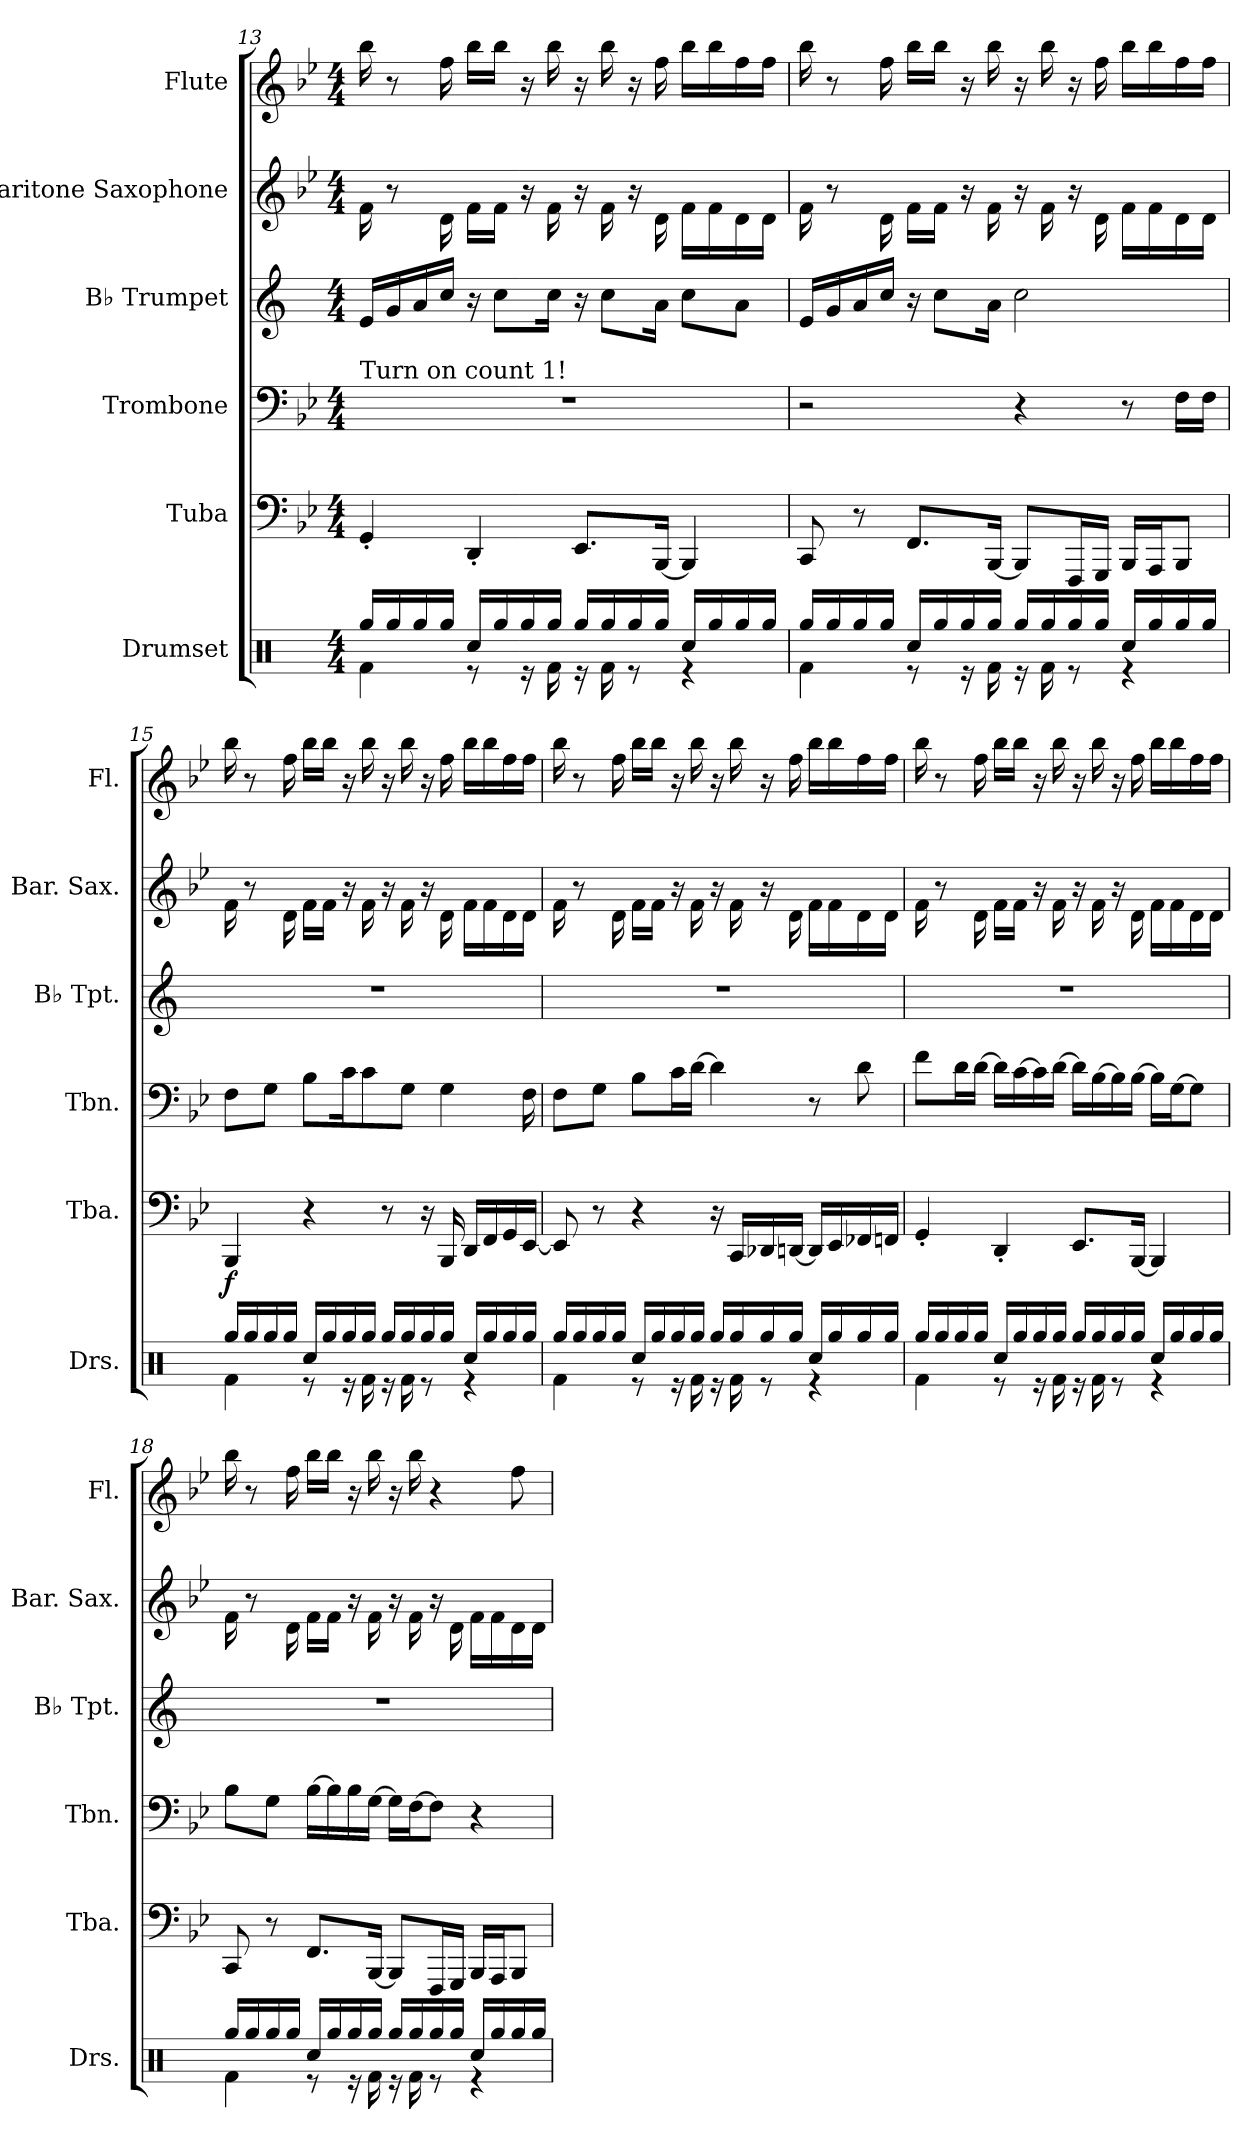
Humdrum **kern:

**kern	**kern	**dynam	**kern	**kern	**kern	**kern
*part6	*part5	*part5	*part4	*part3	*part2	*part1
*staff6	*staff5	*staff5	*staff4	*staff3	*staff2	*staff1
*I"Drumset	*I"Tuba	*	*I"Trombone	*I"B♭ Trumpet	*I"Baritone Saxophone	*I"Flute
*I'Drs.	*I'Tba.	*	*I'Tbn.	*I'B♭ Tpt.	*I'Bar. Sax.	*I'Fl.
!!LO:LB:g=z
*clefX	*clefF4	*	*clefF4	*clefG2	*clefG2	*clefG2
*	*	*	*	*ITrd1c2	*ITrd12c21	*ITrd14c24
*k[]	*k[b-e-]	*	*k[b-e-]	*k[b-e-]	*k[b-e-]	*k[b-e-]
*M4/4	*M4/4	*	*M4/4	*M4/4	*M4/4	*M4/4
=13	=13	=13	=13	=13	=13	=13
*^	*	*	*	*	*	*
!	!	!	!	!LO:TX:a:t=Turn on count 1!	!	!	!
16Rgg/LL	4Rf\	4GG'/	.	1r	16d/LL	16F\	16B-\
16Rgg/	.	.	.	.	16f/	8r	8r
16Rgg/	.	.	.	.	16g/	.	.
16Rgg/JJ	.	.	.	.	16b-/JJ	16D\	16F\
16Rcc/LL	8r	4DD'/	.	.	16r	16F\LL	16B-\LL
16Rgg/	.	.	.	.	8b-\L	16F\JJ	16B-\JJ
16Rgg/	16r	.	.	.	.	16r	16r
16Rgg/JJ	16Rf\	.	.	.	16b-\Jk	16F\	16B-\
16Rgg/LL	16r	8.EE-/L	.	.	16r	16r	16r
16Rgg/	16Rf\	.	.	.	8b-\L	16F\	16B-\
16Rgg/	8r	.	.	.	.	16r	16r
16Rgg/JJ	.	[16BBB-/Jk	.	.	16g\Jk	16D\	16F\
16Rcc/LL	4r	4BBB-/]	.	.	8b-\L	16F\LL	16B-\LL
16Rgg/	.	.	.	.	.	16F\	16B-\
16Rgg/	.	.	.	.	8g\J	16D\	16F\
16Rgg/JJ	.	.	.	.	.	16D\JJ	16F\JJ
=14	=14	=14	=14	=14	=14	=14	=14
16Rgg/LL	4Rf\	8CC/	.	2r	16d/LL	16F\	16B-\
16Rgg/	.	.	.	.	16f/	8r	8r
16Rgg/	.	8r	.	.	16g/	.	.
16Rgg/JJ	.	.	.	.	16b-/JJ	16D\	16F\
16Rcc/LL	8r	8.FF/L	.	.	16r	16F\LL	16B-\LL
16Rgg/	.	.	.	.	8b-\L	16F\JJ	16B-\JJ
16Rgg/	16r	.	.	.	.	16r	16r
16Rgg/JJ	16Rf\	[16BBB-/Jk	.	.	16g\Jk	16F\	16B-\
16Rgg/LL	16r	8BBB-/L]	.	4r	2b-\	16r	16r
16Rgg/	16Rf\	.	.	.	.	16F\	16B-\
16Rgg/	8r	16FFF/L	.	.	.	16r	16r
16Rgg/JJ	.	16GGG/JJ	.	.	.	16D\	16F\
16Rcc/LL	4r	16BBB-/LL	.	8r	.	16F\LL	16B-\LL
16Rgg/	.	16AAA/J	.	.	.	16F\	16B-\
16Rgg/	.	8BBB-/J	.	16F\LL	.	16D\	16F\
16Rgg/JJ	.	.	.	16F\JJ	.	16D\JJ	16F\JJ
!!LO:PB:g=z
=15	=15	=15	=15	=15	=15	=15	=15
!	!	!	!LO:DY:b	!	!	!	!
16Rgg/LL	4Rf\	4BBB-/	f	8F\L	1r	16F\	16B-\
16Rgg/	.	.	.	.	.	8r	8r
16Rgg/	.	.	.	8G\J	.	.	.
16Rgg/JJ	.	.	.	.	.	16D\	16F\
16Rcc/LL	8r	4r	.	8B-\L	.	16F\LL	16B-\LL
16Rgg/	.	.	.	.	.	16F\JJ	16B-\JJ
16Rgg/	16r	.	.	16c\K	.	16r	16r
16Rgg/JJ	16Rf\	.	.	8c\	.	16F\	16B-\
16Rgg/LL	16r	8r	.	.	.	16r	16r
16Rgg/	16Rf\	.	.	8G\J	.	16F\	16B-\
16Rgg/	8r	16r	.	.	.	16r	16r
16Rgg/JJ	.	16BBB-/	.	4G\	.	16D\	16F\
16Rcc/LL	4r	16DD/LL	.	.	.	16F\LL	16B-\LL
16Rgg/	.	16FF/	.	.	.	16F\	16B-\
16Rgg/	.	16GG/	.	.	.	16D\	16F\
16Rgg/JJ	.	[16EE-/JJ	.	16F\	.	16D\JJ	16F\JJ
=16	=16	=16	=16	=16	=16	=16	=16
16Rgg/LL	4Rf\	8EE-/]	.	8F\L	1r	16F\	16B-\
16Rgg/	.	.	.	.	.	8r	8r
16Rgg/	.	8r	.	8G\J	.	.	.
16Rgg/JJ	.	.	.	.	.	16D\	16F\
16Rcc/LL	8r	4r	.	8B-\L	.	16F\LL	16B-\LL
16Rgg/	.	.	.	.	.	16F\JJ	16B-\JJ
16Rgg/	16r	.	.	16c\L	.	16r	16r
16Rgg/JJ	16Rf\	.	.	[16d\JJ	.	16F\	16B-\
16Rgg/LL	16r	16r	.	4d\]	.	16r	16r
16Rgg/	16Rf\	16CC/LL	.	.	.	16F\	16B-\
16Rgg/	8r	16DD-i/	.	.	.	16r	16r
16Rgg/JJ	.	[16DDn/JJ	.	.	.	16D\	16F\
16Rcc/LL	4r	16DD/LL]	.	8r	.	16F\LL	16B-\LL
16Rgg/	.	16EE-/	.	.	.	16F\	16B-\
16Rgg/	.	16FF-X/	.	8d\	.	16D\	16F\
16Rgg/JJ	.	16FFn/JJ	.	.	.	16D\JJ	16F\JJ
!!LO:LB:g=z
=17	=17	=17	=17	=17	=17	=17	=17
16Rgg/LL	4Rf\	4GG'/	.	8f\L	1r	16F\	16B-\
16Rgg/	.	.	.	.	.	8r	8r
16Rgg/	.	.	.	16d\L	.	.	.
16Rgg/JJ	.	.	.	[16d\JJ	.	16D\	16F\
16Rcc/LL	8r	4DD'/	.	16d\LL]	.	16F\LL	16B-\LL
16Rgg/	.	.	.	[16c\	.	16F\JJ	16B-\JJ
16Rgg/	16r	.	.	16c\]	.	16r	16r
16Rgg/JJ	16Rf\	.	.	[16d\JJ	.	16F\	16B-\
16Rgg/LL	16r	8.EE-/L	.	16d\LL]	.	16r	16r
16Rgg/	16Rf\	.	.	[16B-\	.	16F\	16B-\
16Rgg/	8r	.	.	16B-\]	.	16r	16r
16Rgg/JJ	.	[16BBB-/Jk	.	[16B-\JJ	.	16D\	16F\
16Rcc/LL	4r	4BBB-/]	.	16B-\LL]	.	16F\LL	16B-\LL
16Rgg/	.	.	.	[16G\J	.	16F\	16B-\
16Rgg/	.	.	.	8G\J]	.	16D\	16F\
16Rgg/JJ	.	.	.	.	.	16D\JJ	16F\JJ
=18	=18	=18	=18	=18	=18	=18	=18
16Rgg/LL	4Rf\	8CC/	.	8B-\L	1r	16F\	16B-\
16Rgg/	.	.	.	.	.	8r	8r
16Rgg/	.	8r	.	8G\J	.	.	.
16Rgg/JJ	.	.	.	.	.	16D\	16F\
16Rcc/LL	8r	8.FF/L	.	[16B-\LL	.	16F\LL	16B-\LL
16Rgg/	.	.	.	16B-\]	.	16F\JJ	16B-\JJ
16Rgg/	16r	.	.	16B-\	.	16r	16r
16Rgg/JJ	16Rf\	[16BBB-/Jk	.	[16G\JJ	.	16F\	16B-\
16Rgg/LL	16r	8BBB-/L]	.	16G\LL]	.	16r	16r
16Rgg/	16Rf\	.	.	[16F\J	.	16F\	16B-\
16Rgg/	8r	16FFF/L	.	8F\J]	.	16r	4r
16Rgg/JJ	.	16GGG/JJ	.	.	.	16D\	.
16Rcc/LL	4r	16BBB-/LL	.	4r	.	16F\LL	.
16Rgg/	.	16AAA/J	.	.	.	16F\	.
16Rgg/	.	8BBB-/J	.	.	.	16D\	8F\
16Rgg/JJ	.	.	.	.	.	16D\JJ	.
*v	*v	*	*	*	*	*	*
=	=	=	=	=	=	=
*-	*-	*-	*-	*-	*-	*-
